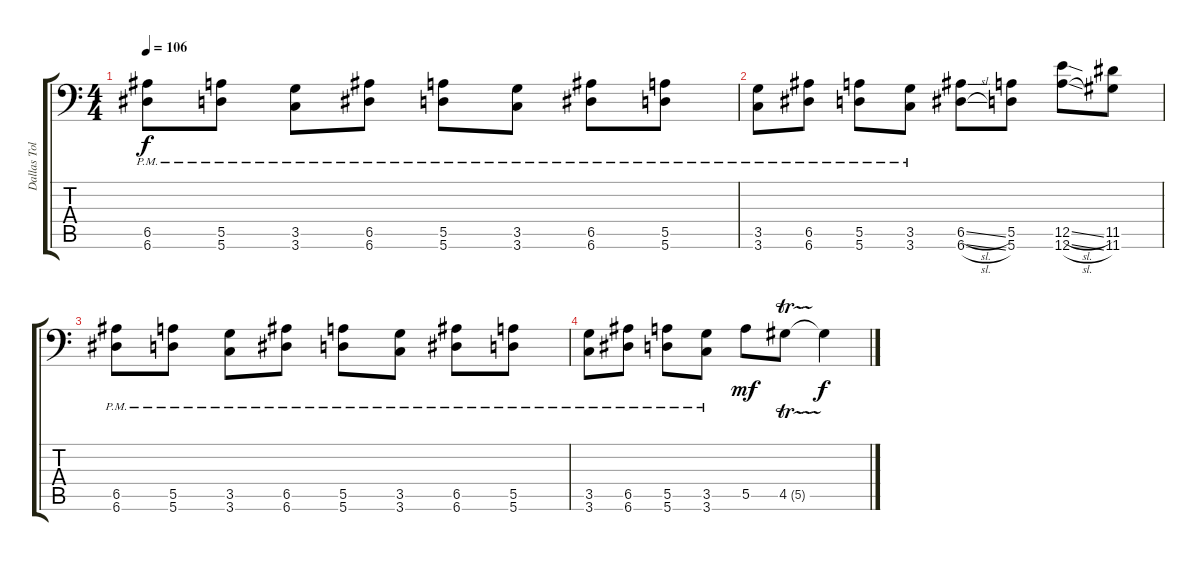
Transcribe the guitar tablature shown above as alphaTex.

\track ("Dallas Toler-Wade" "Dallas Tol") {instrument distortionguitar}
\staff {score tabs}
\tuning (B3 Gb3 D3 A2 E2 A1) {hide}
\ts (4 4)
\tempo 106
\clef f4
\ks c
(6.5{pm} 6.6{pm}).8{dy f volume 0} (5.5{pm} 5.6{pm}).8 (3.5{pm} 3.6{pm}).8 (6.5{pm} 6.6{pm}).8 (5.5{pm} 5.6{pm}).8 (3.5{pm} 3.6{pm}).8 (6.5{pm} 6.6{pm}).8 (5.5{pm} 5.6{pm}).8 |
(3.5{pm} 3.6{pm}).8 (6.5{pm} 6.6{pm}).8 (5.5{pm} 5.6{pm}).8 (3.5{pm} 3.6{pm}).8 (6.5{sl} 6.6{sl}).8 (5.5 5.6).8 (12.5{sl} 12.6{sl}).8 (11.5 11.6).8 |
(6.5{pm} 6.6{pm}).8 (5.5{pm} 5.6{pm}).8 (3.5{pm} 3.6{pm}).8 (6.5{pm} 6.6{pm}).8 (5.5{pm} 5.6{pm}).8 (3.5{pm} 3.6{pm}).8 (6.5{pm} 6.6{pm}).8 (5.5{pm} 5.6{pm}).8 |
(3.5{pm} 3.6{pm}).8 (6.5{pm} 6.6{pm}).8 (5.5{pm} 5.6{pm}).8 (3.5{pm} 3.6{pm}).8 5.5.8{dy mf} 4.5{tr (5 32)}.8 4.5{t}.4{dy f}
